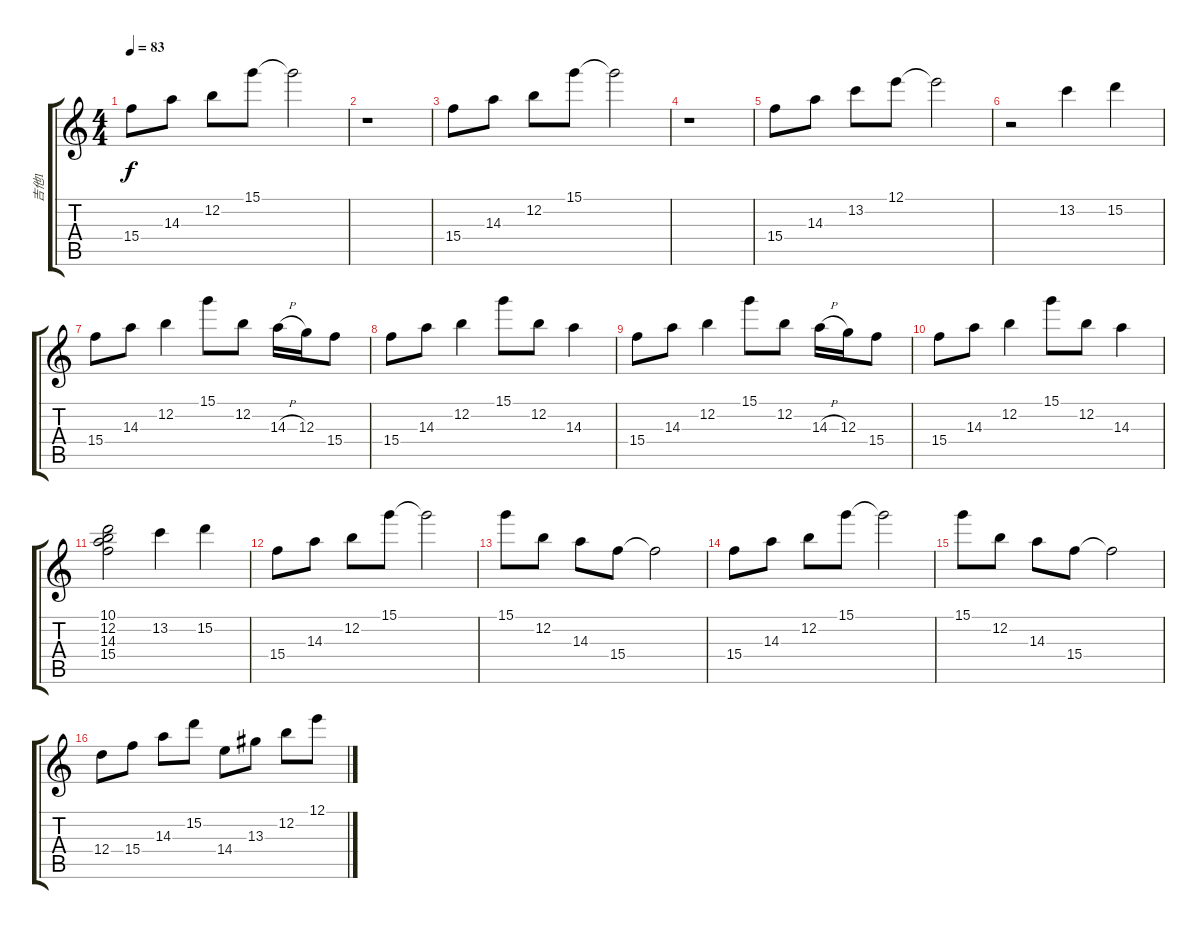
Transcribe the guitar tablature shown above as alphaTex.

\track ("吉他1" "吉他1") {instrument electricguitarclean}
\staff {score tabs}
\tuning (E4 B3 G3 D3 A2 E2) {hide}
\ts (4 4)
\tempo 83
\clef g2
\ks c
15.4.8{dy f instrument electricguitarclean} 14.3.8 12.2.8 15.1.8 15.1{t}.2 |
r.1 |
15.4.8 14.3.8 12.2.8 15.1.8 15.1{t}.2 |
r.1 |
15.4.8 14.3.8 13.2.8 12.1.8 12.1{t}.2 |
r.2 13.2.4 15.2.4 |
15.4.8 14.3.8 12.2.4 15.1.8 12.2.8 14.3{h}.16 12.3.16 15.4.8 |
15.4.8 14.3.8 12.2.4 15.1.8 12.2.8 14.3.4 |
15.4.8 14.3.8 12.2.4 15.1.8 12.2.8 14.3{h}.16 12.3.16 15.4.8 |
15.4.8 14.3.8 12.2.4 15.1.8 12.2.8 14.3.4 |
(10.1 12.2 14.3 15.4).2 13.2.4 15.2.4 |
15.4.8 14.3.8 12.2.8 15.1.8 15.1{t}.2 |
15.1.8 12.2.8 14.3.8 15.4.8 15.4{t}.2 |
15.4.8 14.3.8 12.2.8 15.1.8 15.1{t}.2 |
15.1.8 12.2.8 14.3.8 15.4.8 15.4{t}.2 |
12.4.8 15.4.8 14.3.8 15.2.8 14.4.8 13.3.8 12.2.8 12.1.8
